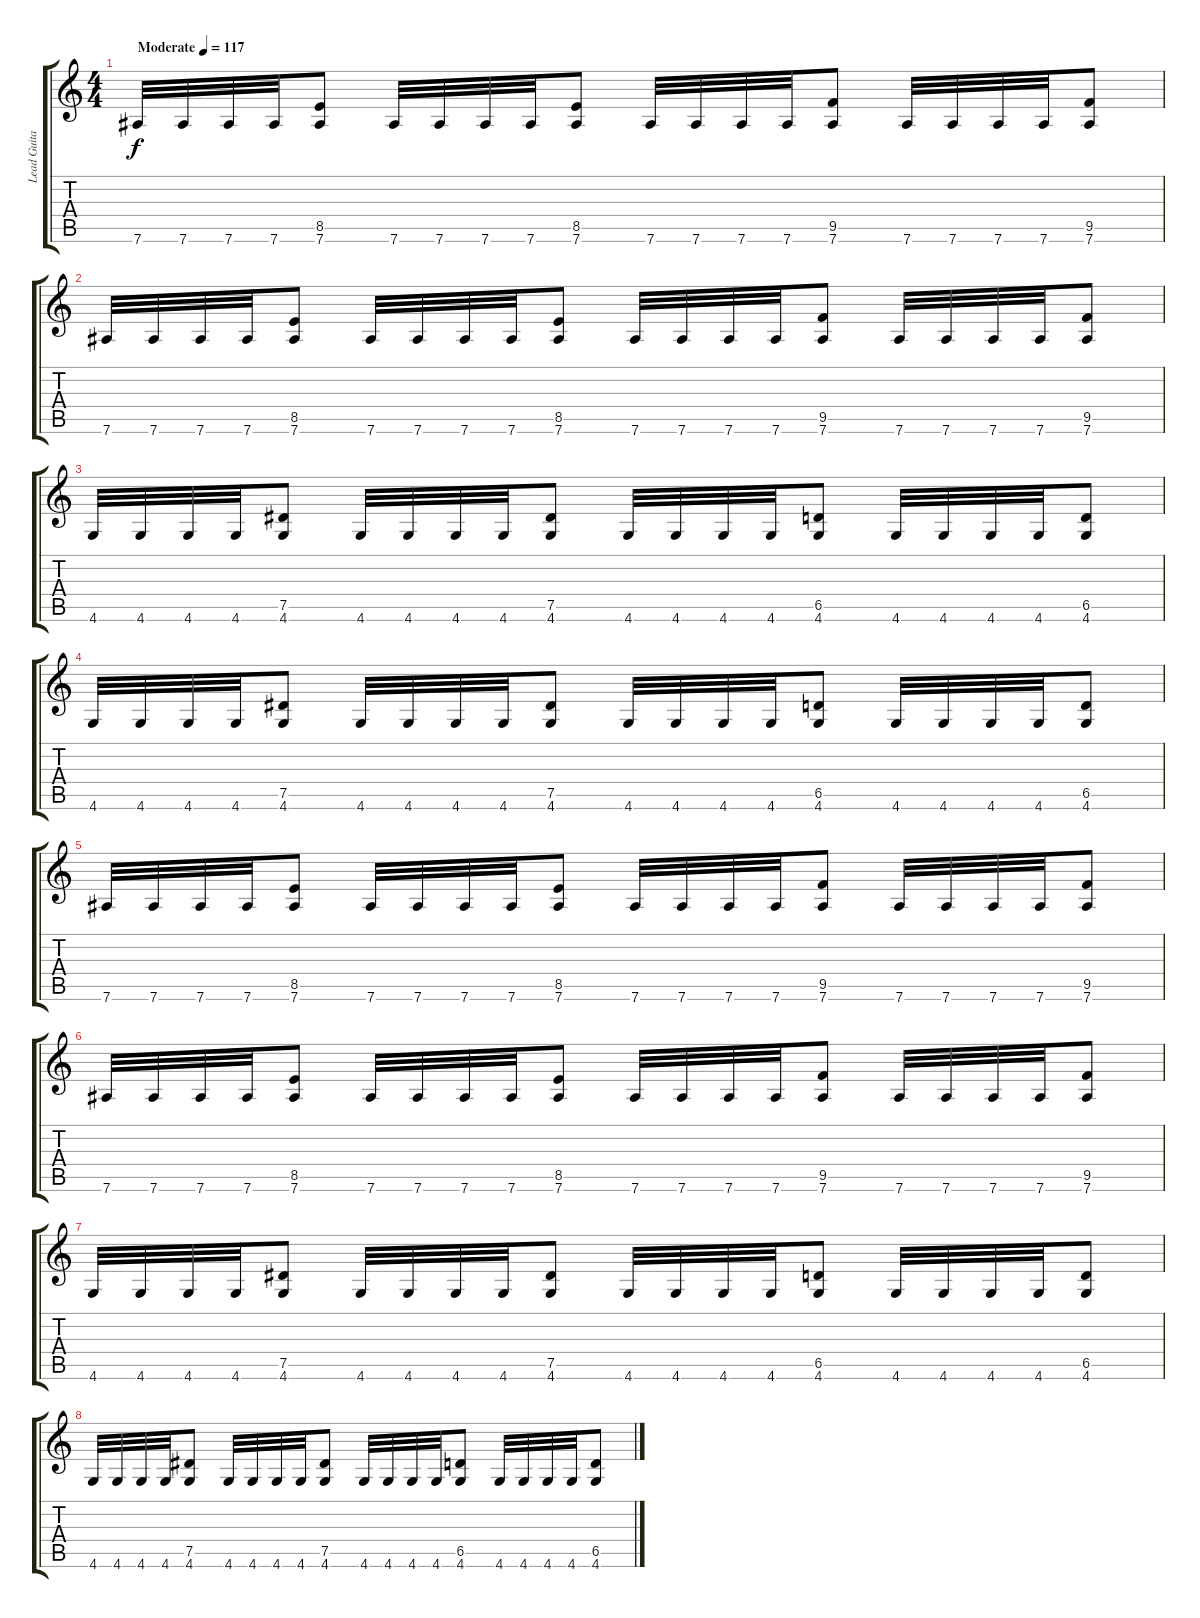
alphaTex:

\track ("Lead Guitar" "Lead Guita") {instrument distortionguitar}
\staff {score tabs}
\tuning (Eb4 Bb3 Gb3 Db3 Ab2 Eb2) {hide}
\ts (4 4)
\tempo (117 "Moderate")
\clef g2
\ks c
7.6.32{dy f balance 16 instrument distortionguitar} 7.6.32 7.6.32 7.6.32 (8.5 7.6).8 7.6.32 7.6.32 7.6.32 7.6.32 (8.5 7.6).8 7.6.32 7.6.32 7.6.32 7.6.32 (9.5 7.6).8 7.6.32 7.6.32 7.6.32 7.6.32 (9.5 7.6).8 |
7.6.32{balance 16} 7.6.32 7.6.32 7.6.32 (8.5 7.6).8 7.6.32 7.6.32 7.6.32 7.6.32 (8.5 7.6).8 7.6.32 7.6.32 7.6.32 7.6.32 (9.5 7.6).8 7.6.32 7.6.32 7.6.32 7.6.32 (9.5 7.6).8 |
4.6.32 4.6.32 4.6.32 4.6.32 (7.5 4.6).8 4.6.32 4.6.32 4.6.32 4.6.32 (7.5 4.6).8 4.6.32 4.6.32 4.6.32 4.6.32 (6.5 4.6).8 4.6.32 4.6.32 4.6.32 4.6.32 (6.5 4.6).8 |
4.6.32 4.6.32 4.6.32 4.6.32 (7.5 4.6).8 4.6.32 4.6.32 4.6.32 4.6.32 (7.5 4.6).8 4.6.32 4.6.32 4.6.32 4.6.32 (6.5 4.6).8 4.6.32 4.6.32 4.6.32 4.6.32 (6.5 4.6).8 |
7.6.32{balance 16} 7.6.32 7.6.32 7.6.32 (8.5 7.6).8 7.6.32 7.6.32 7.6.32 7.6.32 (8.5 7.6).8 7.6.32 7.6.32 7.6.32 7.6.32 (9.5 7.6).8 7.6.32 7.6.32 7.6.32 7.6.32 (9.5 7.6).8 |
7.6.32{balance 16} 7.6.32 7.6.32 7.6.32 (8.5 7.6).8 7.6.32 7.6.32 7.6.32 7.6.32 (8.5 7.6).8 7.6.32 7.6.32 7.6.32 7.6.32 (9.5 7.6).8 7.6.32 7.6.32 7.6.32 7.6.32 (9.5 7.6).8 |
4.6.32 4.6.32 4.6.32 4.6.32 (7.5 4.6).8 4.6.32 4.6.32 4.6.32 4.6.32 (7.5 4.6).8 4.6.32 4.6.32 4.6.32 4.6.32 (6.5 4.6).8 4.6.32 4.6.32 4.6.32 4.6.32 (6.5 4.6).8 |
4.6.32 4.6.32 4.6.32 4.6.32 (7.5 4.6).8 4.6.32 4.6.32 4.6.32 4.6.32 (7.5 4.6).8 4.6.32 4.6.32 4.6.32 4.6.32 (6.5 4.6).8 4.6.32 4.6.32 4.6.32 4.6.32 (6.5 4.6).8
